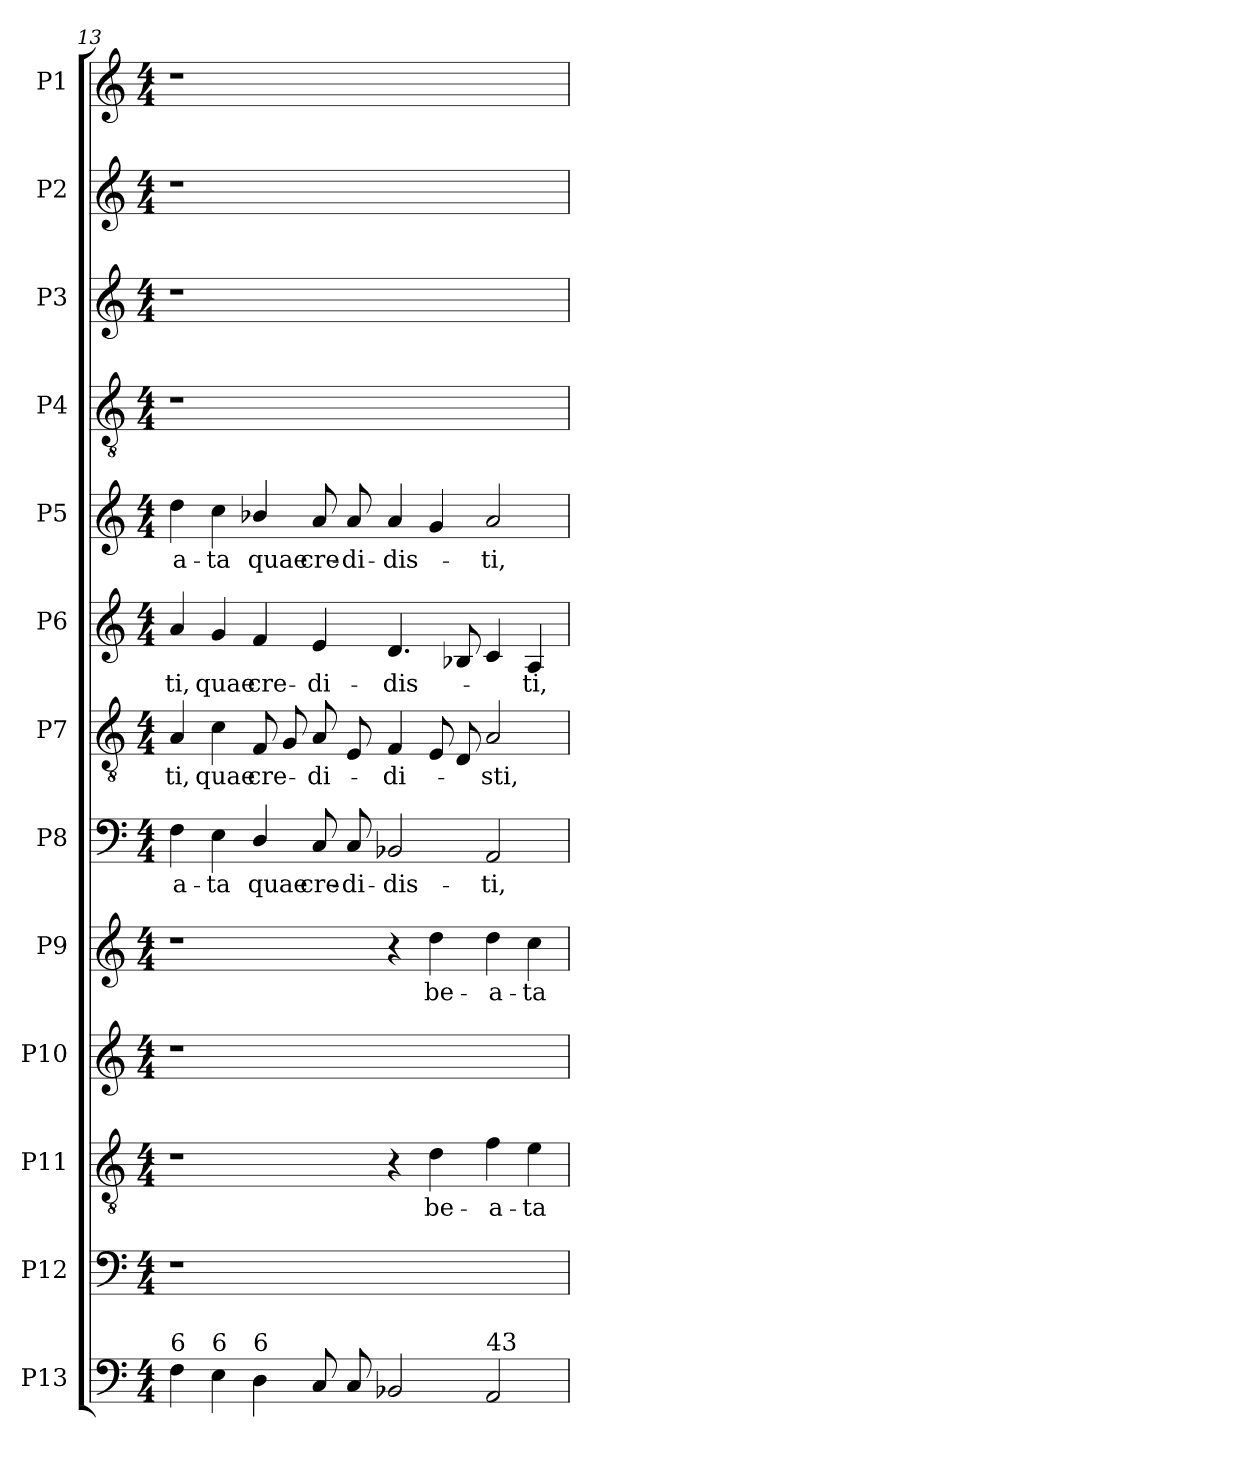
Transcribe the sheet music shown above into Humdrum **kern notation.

**kern	**kern	**kern	**text	**kern	**kern	**text	**kern	**text	**kern	**text	**kern	**text	**kern	**text	**kern	**kern	**kern	**kern
*part13	*part12	*part11	*part11	*part10	*part9	*part9	*part8	*part8	*part7	*part7	*part6	*part6	*part5	*part5	*part4	*part3	*part2	*part1
*staff13	*staff12	*staff11	*staff11	*staff10	*staff9	*staff9	*staff8	*staff8	*staff7	*staff7	*staff6	*staff6	*staff5	*staff5	*staff4	*staff3	*staff2	*staff1
*I"P13	*I"P12	*I"P11	*	*I"P10	*I"P9	*	*I"P8	*	*I"P7	*	*I"P6	*	*I"P5	*	*I"P4	*I"P3	*I"P2	*I"P1
*clefF4	*clefF4	*clefGv2	*	*clefG2	*clefG2	*	*clefF4	*	*clefGv2	*	*clefG2	*	*clefG2	*	*clefGv2	*clefG2	*clefG2	*clefG2
*	*	*ITrd7c12	*	*	*	*	*	*	*ITrd7c12	*	*	*	*	*	*ITrd7c12	*	*	*
*k[]	*k[]	*k[]	*	*k[]	*k[]	*	*k[]	*	*k[]	*	*k[]	*	*k[]	*	*k[]	*k[]	*k[]	*k[]
*C:	*C:	*C:	*	*C:	*C:	*	*C:	*	*C:	*	*C:	*	*C:	*	*C:	*C:	*C:	*C:
*M4/4	*M4/4	*M4/4	*	*M4/4	*M4/4	*	*M4/4	*	*M4/4	*	*M4/4	*	*M4/4	*	*M4/4	*M4/4	*M4/4	*M4/4
=13	=13	=13	=13	=13	=13	=13	=13	=13	=13	=13	=13	=13	=13	=13	=13	=13	=13	=13
!	!LO:N:vis=1	!	!	!LO:N:vis=1	!	!	!	!	!	!	!	!	!	!	!	!	!	!
!	!	!	!	!	!	!	!	!LO:LY:b:color=#000000	!	!	!	!	!	!	!	!	!	!
!	!	!	!	!	!	!	!	!	!	!LO:LY:b:color=#000000	!	!	!	!	!	!	!	!
!	!	!	!	!	!	!	!	!	!	!	!	!LO:LY:b:color=#000000	!	!	!	!	!	!
!LO:TX:a:t=6	!	!	!	!	!	!	!	!	!	!	!	!	!	!	!	!	!	!
!	!	!	!	!	!	!	!	!	!	!	!	!	!	!LO:LY:b:color=#000000	!LO:N:vis=1	!LO:N:vis=1	!LO:N:vis=1	!LO:N:vis=1
4Fi\	1r	1r	.	1r	1r	.	4Fi\	-a-	4AAi/	-ti,	4ai/	-ti,	4ddi\	-a-	1r	1r	1r	1r
!	!	!	!	!	!	!	!	!LO:LY:b:color=#000000	!	!	!	!	!	!	!	!	!	!
!	!	!	!	!	!	!	!	!	!	!LO:LY:b:color=#000000	!	!	!	!	!	!	!	!
!	!	!	!	!	!	!	!	!	!	!	!	!LO:LY:b:color=#000000	!	!	!	!	!	!
!LO:TX:a:t=6	!	!	!	!	!	!	!	!	!	!	!	!	!	!	!	!	!	!
!	!	!	!	!	!	!	!	!	!	!	!	!	!	!LO:LY:b:color=#000000	!	!	!	!
4Ei\	.	.	.	.	.	.	4Ei\	-ta	4Ci\	quae	4gi/	quae	4cci\	-ta	.	.	.	.
!	!	!	!	!	!	!	!	!LO:LY:b:color=#000000	!	!	!	!	!	!	!	!	!	!
!	!	!	!	!	!	!	!	!	!	!LO:LY:b:color=#000000	!	!	!	!	!	!	!	!
!	!	!	!	!	!	!	!	!	!	!	!	!LO:LY:b:color=#000000	!	!	!	!	!	!
!LO:TX:a:t=6	!	!	!	!	!	!	!	!	!	!	!	!	!	!	!	!	!	!
!	!	!	!	!	!	!	!	!	!	!	!	!	!	!LO:LY:b:color=#000000	!	!	!	!
4Di\	.	.	.	.	.	.	4Di/	quae	8FFi/	cre-	4fi/	cre-	4b-Xi/	quae	.	.	.	.
.	.	.	.	.	.	.	.	.	8GGi/	.	.	.	.	.	.	.	.	.
!	!	!	!	!	!	!	!	!LO:LY:b:color=#000000	!	!	!	!	!	!	!	!	!	!
!	!	!	!	!	!	!	!	!	!	!LO:LY:b:color=#000000	!	!	!	!	!	!	!	!
!	!	!	!	!	!	!	!	!	!	!	!	!LO:LY:b:color=#000000	!	!	!	!	!	!
!	!	!	!	!	!	!	!	!	!	!	!	!	!	!LO:LY:b:color=#000000	!	!	!	!
8Ci/	.	.	.	.	.	.	8Ci/	cre-	8AAi/	-di-	4ei/	-di-	8ai/	cre-	.	.	.	.
!	!	!	!	!	!	!	!	!LO:LY:b:color=#000000	!	!	!	!	!	!	!	!	!	!
!	!	!	!	!	!	!	!	!	!	!	!	!	!	!LO:LY:b:color=#000000	!	!	!	!
8Ci/	.	.	.	.	.	.	8Ci/	-di-	8EEi/	.	.	.	8ai/	-di-	.	.	.	.
!	!	!	!	!	!	!	!	!LO:LY:b:color=#000000	!	!	!	!	!	!	!	!	!	!
!	!	!	!	!	!	!	!	!	!	!LO:LY:b:color=#000000	!	!	!	!	!	!	!	!
!	!	!	!	!	!	!	!	!	!	!	!	!LO:LY:b:color=#000000	!	!	!	!	!	!
!	!	!	!	!	!	!	!	!	!	!	!	!	!	!LO:LY:b:color=#000000	!	!	!	!
2BB-Xi/	1ryy	4r	.	1ryy	4r	.	2BB-Xi/	-dis-	4FFi/	-di-	4.di/	-dis-	4ai/	-dis-	1ryy	1ryy	1ryy	1ryy
!	!	!	!LO:LY:b:color=#000000	!	!	!	!	!	!	!	!	!	!	!	!	!	!	!
!	!	!	!	!	!	!LO:LY:b:color=#000000	!	!	!	!	!	!	!	!	!	!	!	!
.	.	4Di\	be-	.	4ddi\	be-	.	.	8EEi/	.	.	.	4gi/	.	.	.	.	.
.	.	.	.	.	.	.	.	.	8DDi/	.	8B-Xi/	.	.	.	.	.	.	.
!	!	!	!LO:LY:b:color=#000000	!	!	!	!	!	!	!	!	!	!	!	!	!	!	!
!	!	!	!	!	!	!LO:LY:b:color=#000000	!	!	!	!	!	!	!	!	!	!	!	!
!	!	!	!	!	!	!	!	!LO:LY:b:color=#000000	!	!	!	!	!	!	!	!	!	!
!	!	!	!	!	!	!	!	!	!	!LO:LY:b:color=#000000	!	!	!	!	!	!	!	!
!LO:TX:a:t=43	!	!	!	!	!	!	!	!	!	!	!	!	!	!	!	!	!	!
!	!	!	!	!	!	!	!	!	!	!	!	!	!	!LO:LY:b:color=#000000	!	!	!	!
2AAi/	.	4Fi\	-a-	.	4ddi\	-a-	2AAi/	-ti,	2AAi/	-sti,	4ci/	.	2ai/	-ti,	.	.	.	.
!	!	!	!LO:LY:b:color=#000000	!	!	!	!	!	!	!	!	!	!	!	!	!	!	!
!	!	!	!	!	!	!LO:LY:b:color=#000000	!	!	!	!	!	!	!	!	!	!	!	!
!	!	!	!	!	!	!	!	!	!	!	!	!LO:LY:b:color=#000000	!	!	!	!	!	!
.	.	4Ei\	-ta	.	4cci\	-ta	.	.	.	.	4Ai/	-ti,	.	.	.	.	.	.
=	=	=	=	=	=	=	=	=	=	=	=	=	=	=	=	=	=	=
*-	*-	*-	*-	*-	*-	*-	*-	*-	*-	*-	*-	*-	*-	*-	*-	*-	*-	*-
